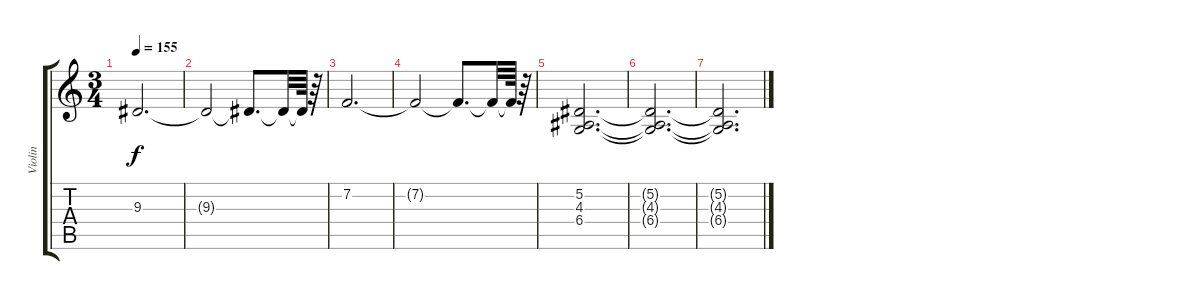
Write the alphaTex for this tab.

\track ("Violin" "Violin") {instrument violin}
\staff {score tabs}
\tuning (Eb4 Bb3 Gb3 Db3 Ab2 Eb2) {hide}
\ts (3 4)
\tempo 155
\clef g2
\ks c
9.3.2{d dy f volume 13} |
9.3{t}.2 9.3{t}.8{d} 9.3{t}.32 9.3{t}.64 r.64{volume 7} |
7.2.2{d volume 13} |
7.2{t}.2 7.2{t}.8{d} 7.2{t}.32 7.2{t}.64 r.64{volume 5} |
(5.2 4.3 6.4).2{d volume 13} |
(5.2{t} 4.3{t} 6.4{t}).2{d volume 0} |
(5.2{t} 4.3{t} 6.4{t}).2{d}
